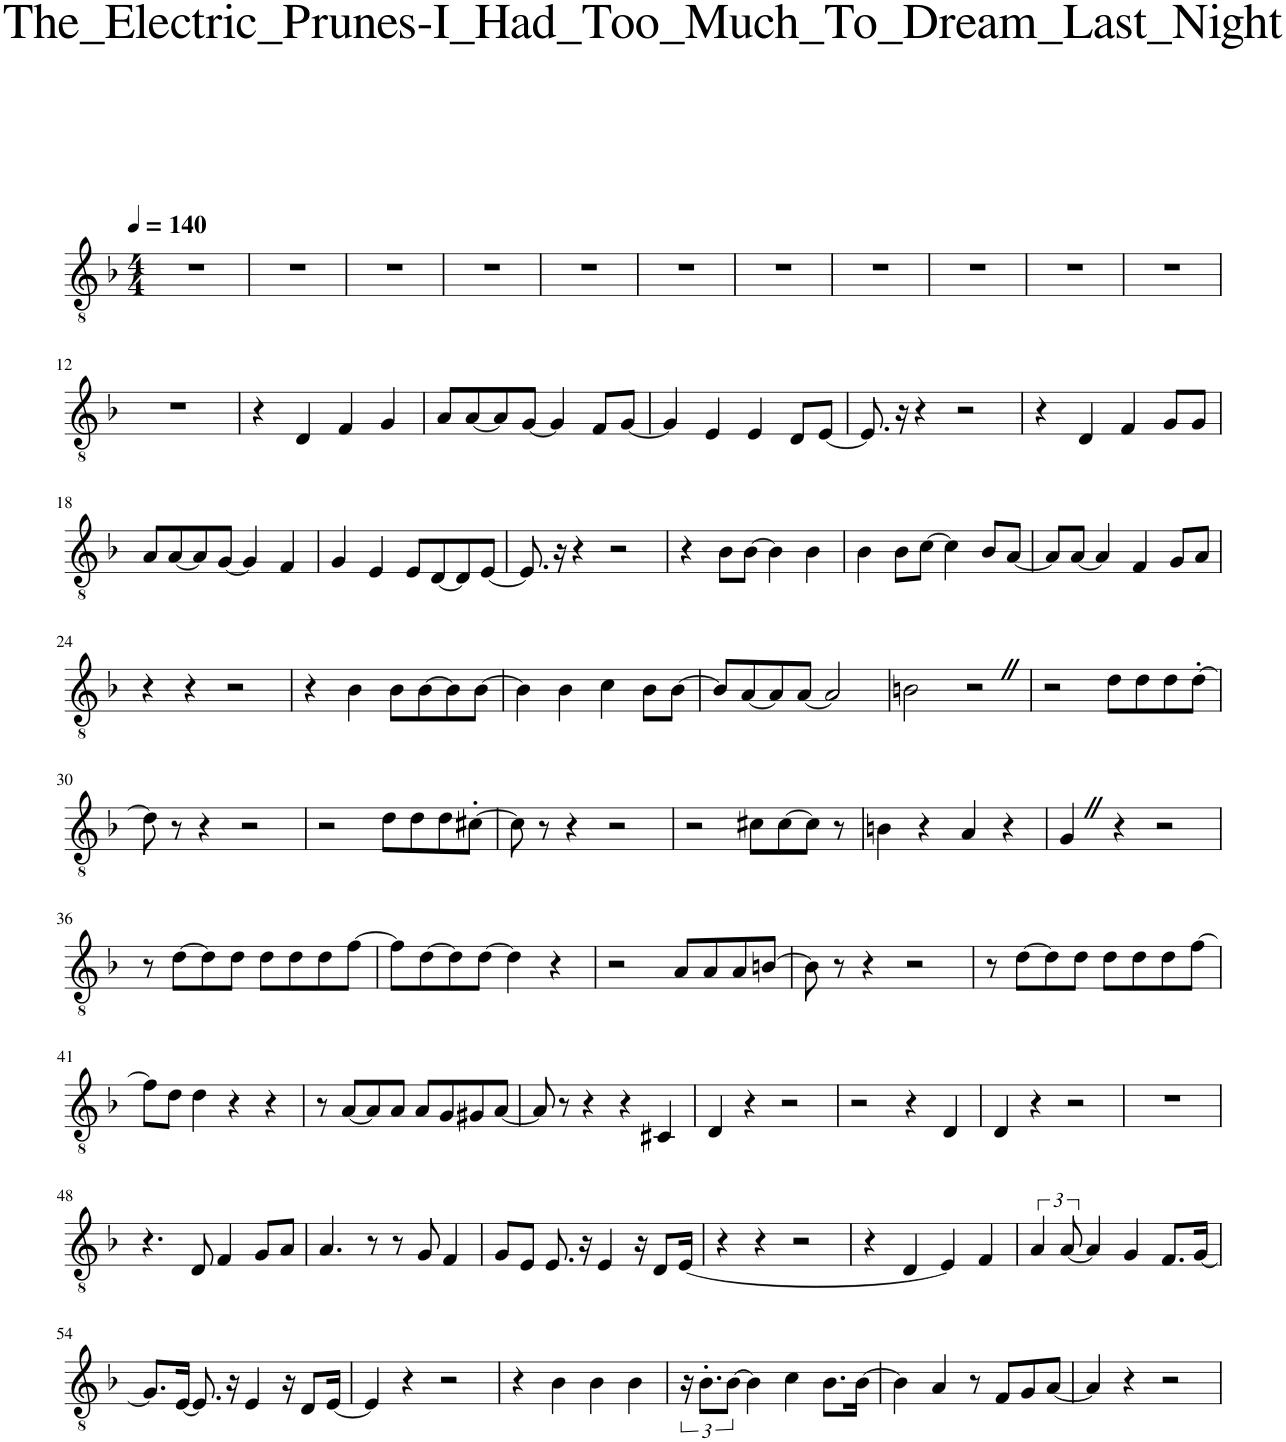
**kern
*part1
*staff1
*I"Piano
*I'Pno.
*clefGv2
*k[b-]
*M4/4
*MM140
=1
1r
=2
1r
=3
1r
=4
1r
=5
1r
=6
1r
=7
1r
=8
1r
=9
1r
=10
1r
=11
1r
!!LO:LB:g=z
=12
1r
=13
4r
4D/
4F/
4G/
=14
8A/L
[8A/
8A/]
[8G/J
4G/]
8F/L
[8G/J
=15
4G/]
4E/
4E/
8D/L
[8E/J
=16
8.E/]
16r
4r
2r
=17
4r
4D/
4F/
8G/L
8G/J
!!LO:LB:g=z
=18
8A/L
[8A/
8A/]
[8G/J
4G/]
4F/
=19
4G/
4E/
8E/L
[8D/
8D/]
[8E/J
=20
8.E/]
16r
4r
2r
=21
4r
8B-\L
[8B-\J
4B-\]
4B-\
=22
4B-\
8B-\L
[8c\J
4c\]
8B-/L
[8A/J
=23
8A/L]
[8A/J
4A/]
4F/
8G/L
8A/J
!!LO:LB:g=z
=24
4r
4r
2r
=25
4r
4B-\
8B-\L
[8B-\
8B-\]
[8B-\J
=26
4B-\]
4B-\
4c\
8B-\L
[8B-\J
=27
8B-/L]
[8A/
8A/]
[8A/J
2A/]
=28
2Bn\
2r
=29
2r
8d\L
8d\
8d\
[8d'\J
!!LO:LB:g=z
=30
8d\]
8r
4r
2r
=31
2r
8d\L
8d\
8d\
[8c#X'\J
=32
8c#\]
8r
4r
2r
=33
2r
8c#X\L
[8c#\
8c#\J]
8r
=34
4Bn\
4r
4A/
4r
=35
4GZ/
4r
2r
!!LO:LB:g=z
=36
8r
[8d\L
8d\]
8d\J
8d\L
8d\
8d\
[8f\J
=37
8f\L]
[8d\
8d\]
[8d\J
4d\]
4r
=38
2r
8A/L
8A/
8A/
[8Bn/J
=39
8B\]
8r
4r
2r
=40
8r
[8d\L
8d\]
8d\J
8d\L
8d\
8d\
[8f\J
!!LO:LB:g=z
=41
8f\L]
8d\J
4d\
4r
4r
=42
8r
[8A/L
8A/]
8A/J
8A/L
8G/
8G#X/
[8A/J
=43
8A/]
8r
4r
4r
4C#X/
=44
4D/
4r
2r
=45
2r
4r
4D/
=46
4D/
4r
2r
=47
1r
!!LO:LB:g=z
=48
4.r
8D/
4F/
8G/L
8A/J
=49
4.A/
8r
8r
8G/
4F/
=50
8G/L
8E/J
8.E/
16r
4E/
16r
8D/L
[16E/Jk
=51
4r
4r
2r
=52
4r
4D/
4E/]
4F/
=53
6A/
[12A/
4A/]
4G/
8.F/L
[16G/Jk
!!LO:LB:g=z
=54
8.G/L]
[16E/Jk
8.E/]
16r
4E/
16r
8D/L
[16E/Jk
=55
4E/]
4r
2r
=56
4r
4B-\
4B-\
4B-\
=57
24r
12.B-'\L
[12B-\J
4B-\]
4c\
8.B-\L
[16B-\Jk
=58
4B-\]
4A/
8r
8F/L
8G/
[8A/J
=59
4A/]
4r
2r
=
*-
